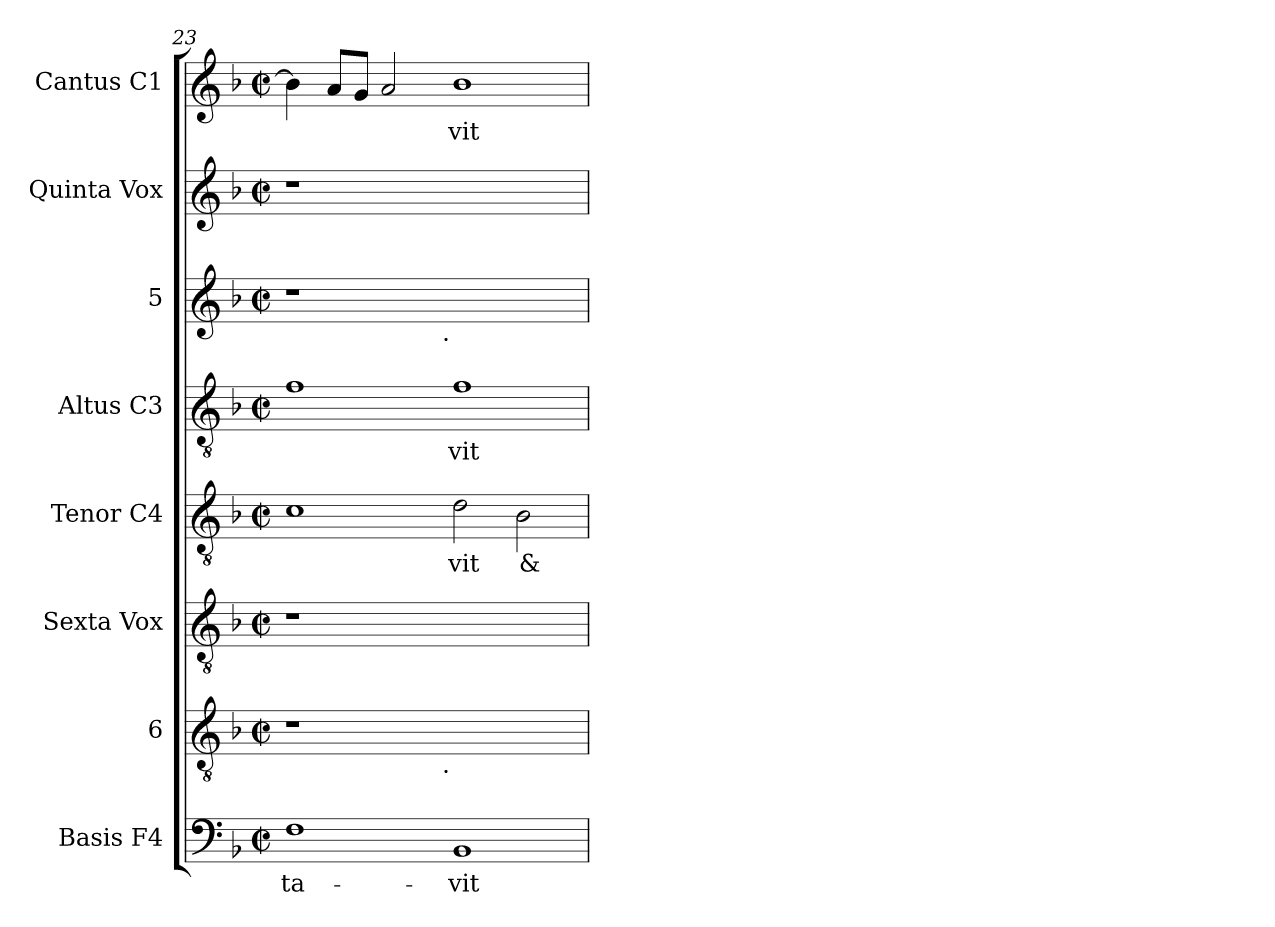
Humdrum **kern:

**kern	**text	**kern	**kern	**kern	**text	**kern	**text	**kern	**kern	**kern	**text
*part8	*part8	*part7	*part6	*part5	*part5	*part4	*part4	*part3	*part2	*part1	*part1
*staff8	*staff8	*staff7	*staff6	*staff5	*staff5	*staff4	*staff4	*staff3	*staff2	*staff1	*staff1
*I"Basis  F4	*	*I"6	*I"Sexta  Vox	*I"Tenor  C4	*	*I"Altus  C3	*	*I"5	*I"Quinta  Vox	*I"Cantus  C1	*
*I'B	*	*	*	*I'T	*	*I'A	*	*	*	*I'C	*
*clefF4	*	*clefGv2	*clefGv2	*clefGv2	*	*clefGv2	*	*clefG2	*clefG2	*clefG2	*
*k[b-]	*	*k[b-]	*k[b-]	*k[b-]	*	*k[b-]	*	*k[b-]	*k[b-]	*k[b-]	*
*F:	*	*F:	*F:	*F:	*	*F:	*	*F:	*F:	*F:	*
*M2/2	*	*M2/2	*M2/2	*M2/2	*	*M2/2	*	*M2/2	*M2/2	*M2/2	*
*met(c|)	*	*met(c|)	*met(c|)	*met(c|)	*	*met(c|)	*	*met(c|)	*met(c|)	*met(c|)	*
=23	=23	=23	=23	=23	=23	=23	=23	=23	=23	=23	=23
!	!LO:LY:b:cj	!	!	!	!LO:LY:b:cj	!	!LO:LY:b:cj	!	!	!	!LO:LY:b:cj
*	*	*^	*	*	*	*	*	*^	*	*	*
1F	-ta-	1r	2ryy	1r	1c	--	1f	--	1r	2ryy	1r	4b-\]	--
!	!	!	!	!	!	!	!	!	!	!	!	!	!LO:LY:b:cj
.	.	.	.	.	.	.	.	.	.	.	.	8a/L	--
!	!	!	!	!	!	!	!	!	!	!	!	!	!LO:LY:b:cj
.	.	.	.	.	.	.	.	.	.	.	.	8g/J	--
!	!	!	!	!	!	!	!	!	!	!	!	!	!LO:LY:b:cj
.	.	.	4...ryy	.	.	.	.	.	.	4...ryy	.	2a/	--
!	!	!	!	!	!	!	!	!	!	!LO:TX:b:t=.	!	!	!
!	!	!	!LO:TX:b:t=.	!	!	!	!	!	!	!	!	!	!
.	.	.	1ryy	.	.	.	.	.	.	1ryy	.	.	.
!	!LO:LY:b:cj	!	!	!	!	!LO:LY:b:cj	!	!LO:LY:b:cj	!	!	!	!	!LO:LY:b:cj
1BB-	-vit	1ryy	.	1ryy	2d\	-vit	1f	-vit	1ryy	.	1ryy	1b-	-vit
!	!	!	!	!	!	!LO:LY:b:cj	!	!	!	!	!	!	!
.	.	.	.	.	2B-\	&	.	.	.	.	.	.	.
.	.	.	32ryy	.	.	.	.	.	.	32ryy	.	.	.
*	*	*v	*v	*	*	*	*	*	*v	*v	*	*	*
=	=	=	=	=	=	=	=	=	=	=	=
*-	*-	*-	*-	*-	*-	*-	*-	*-	*-	*-	*-
